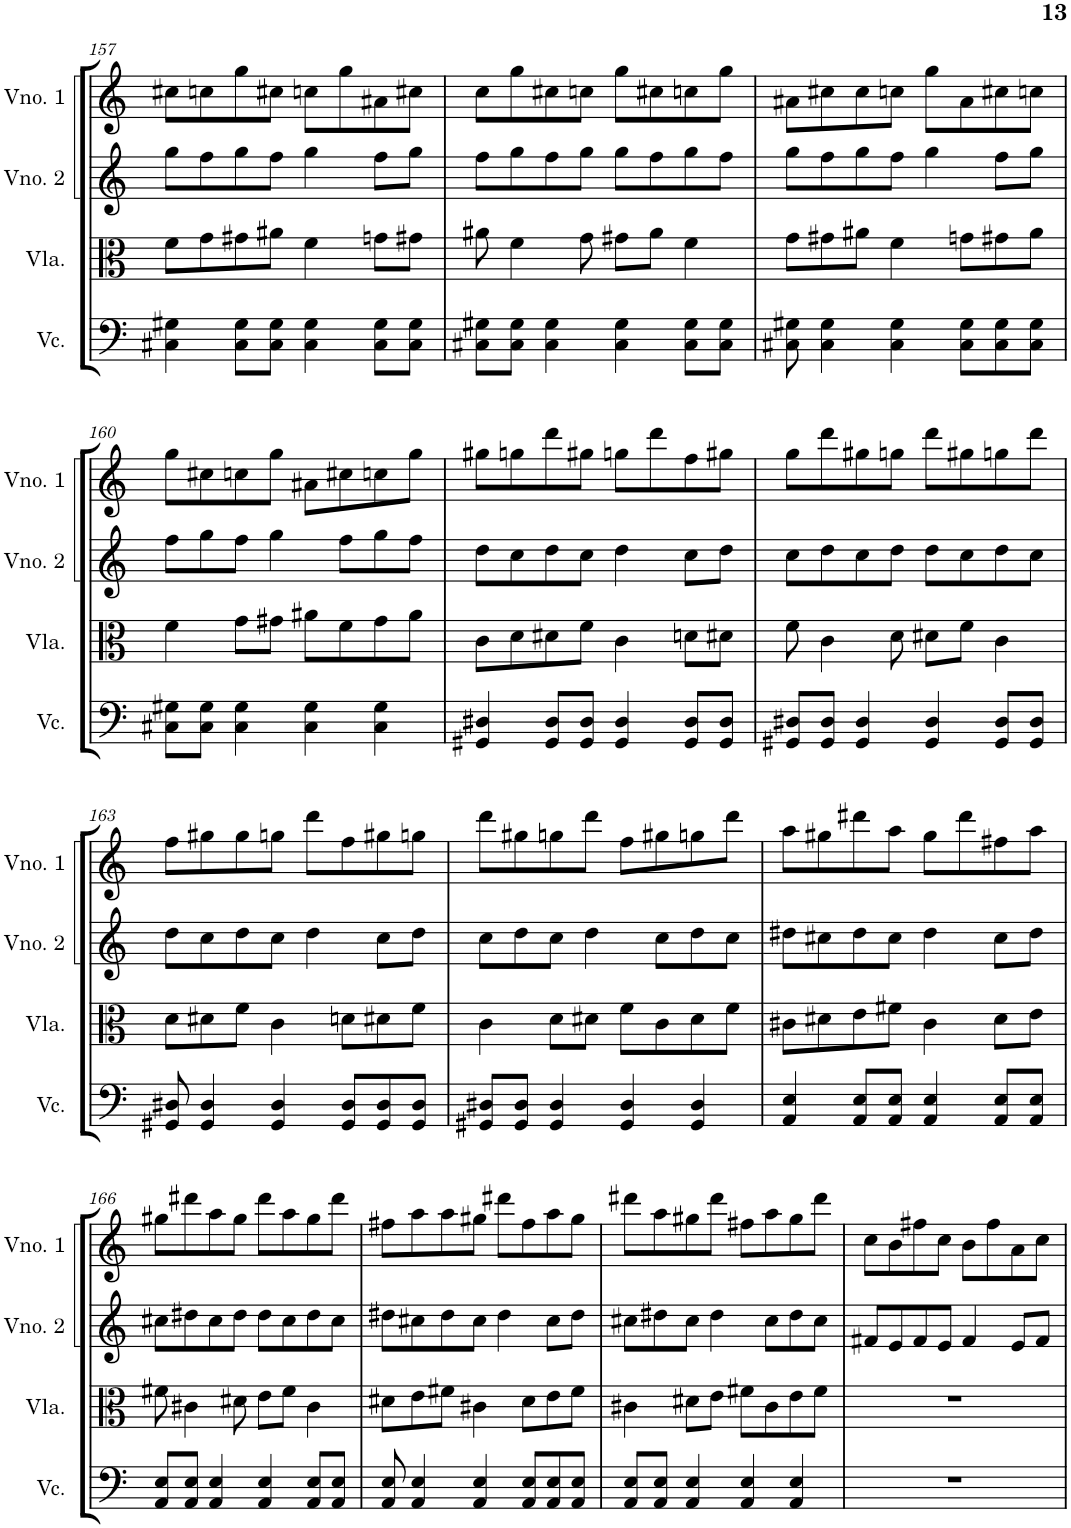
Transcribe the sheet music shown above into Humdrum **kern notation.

**kern	**kern	**kern	**kern
*part4	*part3	*part2	*part1
*staff4	*staff3	*staff2	*staff1
*I"Violoncelo	*I"Viola	*I"Violino 2	*I"Violino 1
*I'Vc.	*I'Vla.	*I'Vno. 2	*I'Vno. 1
!!LO:PB:g=z
*clefF4	*clefC3	*clefG2	*clefG2
*k[]	*k[]	*k[]	*k[]
*M4/4	*M4/4	*M4/4	*M4/4
=157	=157	=157	=157
4C#X\ 4G#X\	8f\L	8gg\L	8cc#X\L
.	8g\	8ff\	8ccn\
8C#\ 8G#\L	8g#X\	8gg\	8gg\
8C#\ 8G#\J	8a#X\J	8ff\J	8cc#X\J
4C#\ 4G#\	4f\	4gg\	8ccn\L
.	.	.	8gg\
8C#\ 8G#\L	8gn\L	8ff\L	8a#X\
8C#\ 8G#\J	8g#X\J	8gg\J	8cc#X\J
=158	=158	=158	=158
8C#X\ 8G#X\L	8a#X\	8ff\L	8cc\L
8C#\ 8G#\J	4f\	8gg\	8gg\
4C#\ 4G#\	.	8ff\	8cc#X\
.	8g\	8gg\J	8ccn\J
4C#\ 4G#\	8g#X\L	8gg\L	8gg\L
.	8a#\J	8ff\	8cc#X\
8C#\ 8G#\L	4f\	8gg\	8ccn\
8C#\ 8G#\J	.	8ff\J	8gg\J
=159	=159	=159	=159
8C#X\ 8G#X\	8g\L	8gg\L	8a#X\L
4C#\ 4G#\	8g#X\	8ff\	8cc#X\
.	8a#X\J	8gg\	8cc#\
4C#\ 4G#\	4f\	8ff\J	8ccn\J
.	.	4gg\	8gg\L
8C#\ 8G#\L	8gn\L	.	8a#\
8C#\ 8G#\	8g#X\	8ff\L	8cc#X\
8C#\ 8G#\J	8a#\J	8gg\J	8ccn\J
!!LO:LB:g=z
=160	=160	=160	=160
8C#X\ 8G#X\L	4f\	8ff\L	8gg\L
8C#\ 8G#\J	.	8gg\	8cc#X\
4C#\ 4G#\	8g\L	8ff\J	8ccn\
.	8g#X\J	4gg\	8gg\J
4C#\ 4G#\	8a#X\L	.	8a#X\L
.	8f\	8ff\L	8cc#X\
4C#\ 4G#\	8g#\	8gg\	8ccn\
.	8a#\J	8ff\J	8gg\J
=161	=161	=161	=161
4GG#X/ 4D#X/	8c\L	8dd\L	8gg#X\L
.	8d\	8cc\	8ggn\
8GG#/ 8D#/L	8d#X\	8dd\	8ddd\
8GG#/ 8D#/J	8f\J	8cc\J	8gg#X\J
4GG#/ 4D#/	4c\	4dd\	8ggn\L
.	.	.	8ddd\
8GG#/ 8D#/L	8dn\L	8cc\L	8ff\
8GG#/ 8D#/J	8d#X\J	8dd\J	8gg#X\J
=162	=162	=162	=162
8GG#X/ 8D#X/L	8f\	8cc\L	8gg\L
8GG#/ 8D#/J	4c\	8dd\	8ddd\
4GG#/ 4D#/	.	8cc\	8gg#X\
.	8d\	8dd\J	8ggn\J
4GG#/ 4D#/	8d#X\L	8dd\L	8ddd\L
.	8f\J	8cc\	8gg#X\
8GG#/ 8D#/L	4c\	8dd\	8ggn\
8GG#/ 8D#/J	.	8cc\J	8ddd\J
!!LO:LB:g=z
=163	=163	=163	=163
8GG#X/ 8D#X/	8d\L	8dd\L	8ff\L
4GG#/ 4D#/	8d#X\	8cc\	8gg#X\
.	8f\J	8dd\	8gg#\
4GG#/ 4D#/	4c\	8cc\J	8ggn\J
.	.	4dd\	8ddd\L
8GG#/ 8D#/L	8dn\L	.	8ff\
8GG#/ 8D#/	8d#X\	8cc\L	8gg#X\
8GG#/ 8D#/J	8f\J	8dd\J	8ggn\J
=164	=164	=164	=164
8GG#X/ 8D#X/L	4c\	8cc\L	8ddd\L
8GG#/ 8D#/J	.	8dd\	8gg#X\
4GG#/ 4D#/	8d\L	8cc\J	8ggn\
.	8d#X\J	4dd\	8ddd\J
4GG#/ 4D#/	8f\L	.	8ff\L
.	8c\	8cc\L	8gg#X\
4GG#/ 4D#/	8d#\	8dd\	8ggn\
.	8f\J	8cc\J	8ddd\J
=165	=165	=165	=165
4AA/ 4E/	8c#X\L	8dd#X\L	8aa\L
.	8d#X\	8cc#X\	8gg#X\
8AA/ 8E/L	8e\	8dd#\	8ddd#X\
8AA/ 8E/J	8f#X\J	8cc#\J	8aa\J
4AA/ 4E/	4c#\	4dd#\	8gg#\L
.	.	.	8ddd#\
8AA/ 8E/L	8d#\L	8cc#\L	8ff#X\
8AA/ 8E/J	8e\J	8dd#\J	8aa\J
!!LO:LB:g=z
=166	=166	=166	=166
8AA/ 8E/L	8f#X\	8cc#X\L	8gg#X\L
8AA/ 8E/J	4c#X\	8dd#X\	8ddd#X\
4AA/ 4E/	.	8cc#\	8aa\
.	8d#X\	8dd#\J	8gg#\J
4AA/ 4E/	8e\L	8dd#\L	8ddd#\L
.	8f#\J	8cc#\	8aa\
8AA/ 8E/L	4c#\	8dd#\	8gg#\
8AA/ 8E/J	.	8cc#\J	8ddd#\J
=167	=167	=167	=167
8AA/ 8E/	8d#X\L	8dd#X\L	8ff#X\L
4AA/ 4E/	8e\	8cc#X\	8aa\
.	8f#X\J	8dd#\	8aa\
4AA/ 4E/	4c#X\	8cc#\J	8gg#X\J
.	.	4dd#\	8ddd#X\L
8AA/ 8E/L	8d#\L	.	8ff#\
8AA/ 8E/	8e\	8cc#\L	8aa\
8AA/ 8E/J	8f#\J	8dd#\J	8gg#\J
=168	=168	=168	=168
8AA/ 8E/L	4c#X\	8cc#X\L	8ddd#X\L
8AA/ 8E/J	.	8dd#X\	8aa\
4AA/ 4E/	8d#X\L	8cc#\J	8gg#X\
.	8e\J	4dd#\	8ddd#\J
4AA/ 4E/	8f#X\L	.	8ff#X\L
.	8c#\	8cc#\L	8aa\
4AA/ 4E/	8e\	8dd#\	8gg#\
.	8f#\J	8cc#\J	8ddd#\J
=169	=169	=169	=169
1r	1r	8f#X/L	8cc\L
.	.	8e/	8b\
.	.	8f#/	8ff#X\
.	.	8e/J	8cc\J
.	.	4f#/	8b\L
.	.	.	8ff#\
.	.	8e/L	8a\
.	.	8f#/J	8cc\J
=	=	=	=
*-	*-	*-	*-
